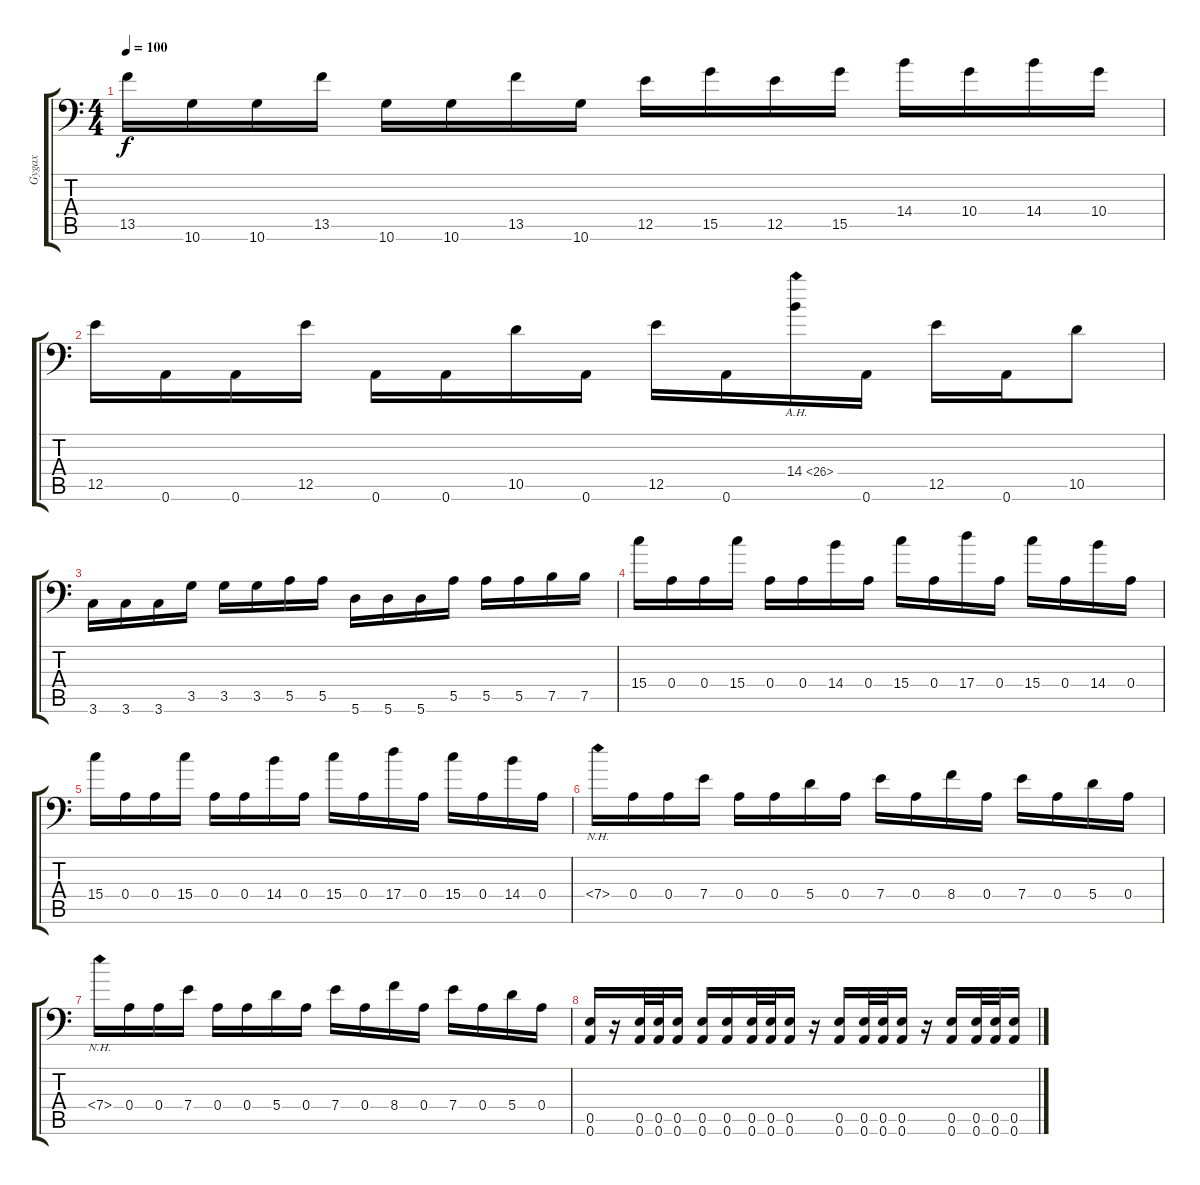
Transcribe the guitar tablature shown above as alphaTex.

\track ("Gygax" "Gygax") {instrument distortionguitar}
\staff {score tabs}
\tuning (B3 Gb3 D3 A2 E2 A1) {hide}
\ts (4 4)
\tempo 100
\clef f4
\ks c
13.5.16{dy f} 10.6.16 10.6.16 13.5.16 10.6.16 10.6.16 13.5.16 10.6.16 12.5.16 15.5.16 12.5.16 15.5.16 14.4.16 10.4.16 14.4.16 10.4.16 |
12.5.16 0.6.16 0.6.16 12.5.16 0.6.16 0.6.16 10.5.16 0.6.16 12.5.16 0.6.16 14.4{ah 12}.16 0.6.16 12.5.16 0.6.16 10.5.8 |
3.6.16 3.6.16 3.6.16 3.5.16 3.5.16 3.5.16 5.5.16 5.5.16 5.6.16 5.6.16 5.6.16 5.5.16 5.5.16 5.5.16 7.5.16 7.5.16 |
15.4.16 0.4.16 0.4.16 15.4.16 0.4.16 0.4.16 14.4.16 0.4.16 15.4.16 0.4.16 17.4.16 0.4.16 15.4.16 0.4.16 14.4.16 0.4.16 |
15.4.16 0.4.16 0.4.16 15.4.16 0.4.16 0.4.16 14.4.16 0.4.16 15.4.16 0.4.16 17.4.16 0.4.16 15.4.16 0.4.16 14.4.16 0.4.16 |
7.4{nh}.16 0.4.16 0.4.16 7.4.16 0.4.16 0.4.16 5.4.16 0.4.16 7.4.16 0.4.16 8.4.16 0.4.16 7.4.16 0.4.16 5.4.16 0.4.16 |
7.4{nh}.16 0.4.16 0.4.16 7.4.16 0.4.16 0.4.16 5.4.16 0.4.16 7.4.16 0.4.16 8.4.16 0.4.16 7.4.16 0.4.16 5.4.16 0.4.16 |
(0.5 0.6).16 r.16 (0.5 0.6).32 (0.5 0.6).32 (0.5 0.6).16 (0.5 0.6).16 (0.5 0.6).16 (0.5 0.6).32 (0.5 0.6).32 (0.5 0.6).16 r.16 (0.5 0.6).16 (0.5 0.6).32 (0.5 0.6).32 (0.5 0.6).16 r.16 (0.5 0.6).16 (0.5 0.6).32 (0.5 0.6).32 (0.5 0.6).16
